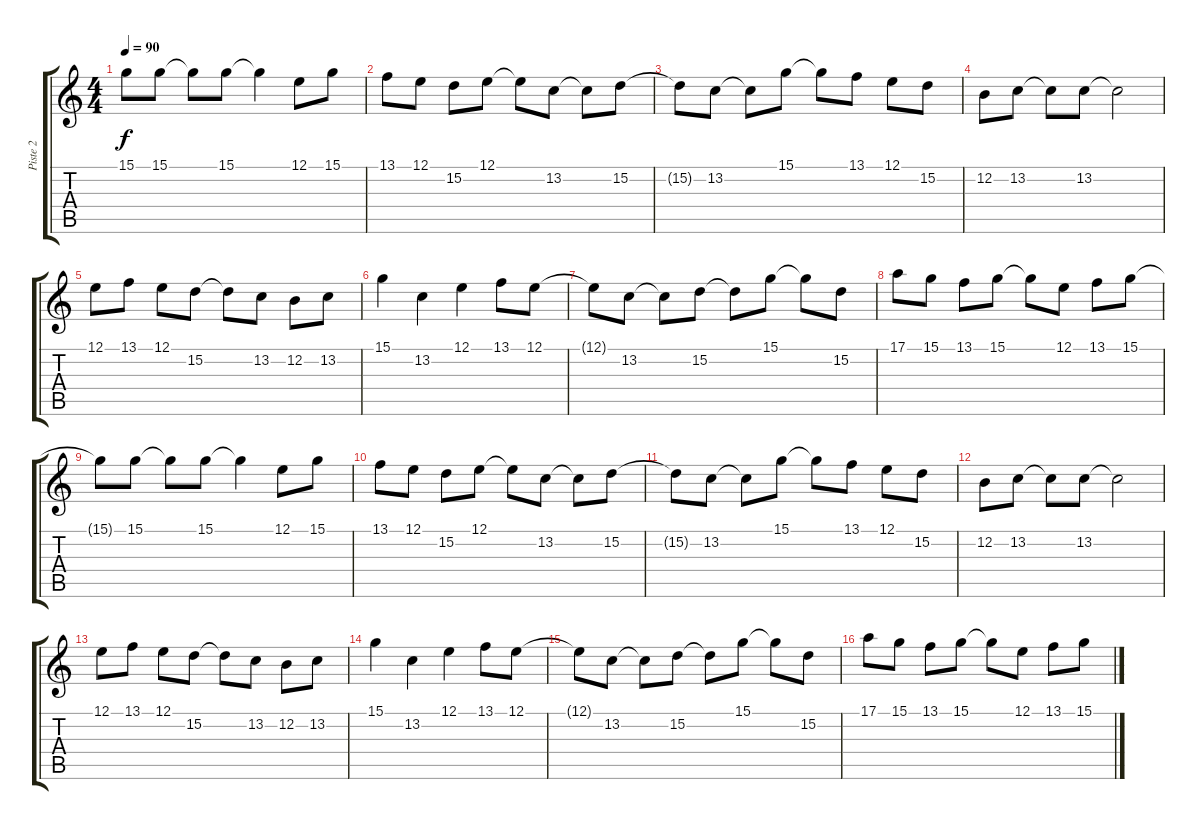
\track ("Piste 2" "Piste 2") {instrument panflute}
\staff {score tabs}
\tuning (E4 B3 G3 D3 A2 E2) {hide}
\ts (4 4)
\tempo 90
\clef g2
\ks c
15.1{t}.8{dy f} 15.1.8 15.1{t}.8 15.1.8 15.1{t}.4 12.1.8 15.1.8 |
13.1.8 12.1.8 15.2.8 12.1.8 12.1{t}.8 13.2.8 13.2{t}.8 15.2.8 |
15.2{t}.8 13.2.8 13.2{t}.8 15.1.8 15.1{t}.8 13.1.8 12.1.8 15.2.8 |
12.2.8 13.2.8 13.2{t}.8 13.2.8 13.2{t}.2 |
12.1.8 13.1.8 12.1.8 15.2.8 15.2{t}.8 13.2.8 12.2.8 13.2.8 |
15.1.4 13.2.4 12.1.4 13.1.8 12.1.8 |
12.1{t}.8 13.2.8 13.2{t}.8 15.2.8 15.2{t}.8 15.1.8 15.1{t}.8 15.2.8 |
17.1.8 15.1.8 13.1.8 15.1.8 15.1{t}.8 12.1.8 13.1.8 15.1.8 |
15.1{t}.8 15.1.8 15.1{t}.8 15.1.8 15.1{t}.4 12.1.8 15.1.8 |
13.1.8 12.1.8 15.2.8 12.1.8 12.1{t}.8 13.2.8 13.2{t}.8 15.2.8 |
15.2{t}.8 13.2.8 13.2{t}.8 15.1.8 15.1{t}.8 13.1.8 12.1.8 15.2.8 |
12.2.8 13.2.8 13.2{t}.8 13.2.8 13.2{t}.2 |
12.1.8 13.1.8 12.1.8 15.2.8 15.2{t}.8 13.2.8 12.2.8 13.2.8 |
15.1.4 13.2.4 12.1.4 13.1.8 12.1.8 |
12.1{t}.8 13.2.8 13.2{t}.8 15.2.8 15.2{t}.8 15.1.8 15.1{t}.8 15.2.8 |
17.1.8 15.1.8 13.1.8 15.1.8 15.1{t}.8 12.1.8 13.1.8 15.1.8
